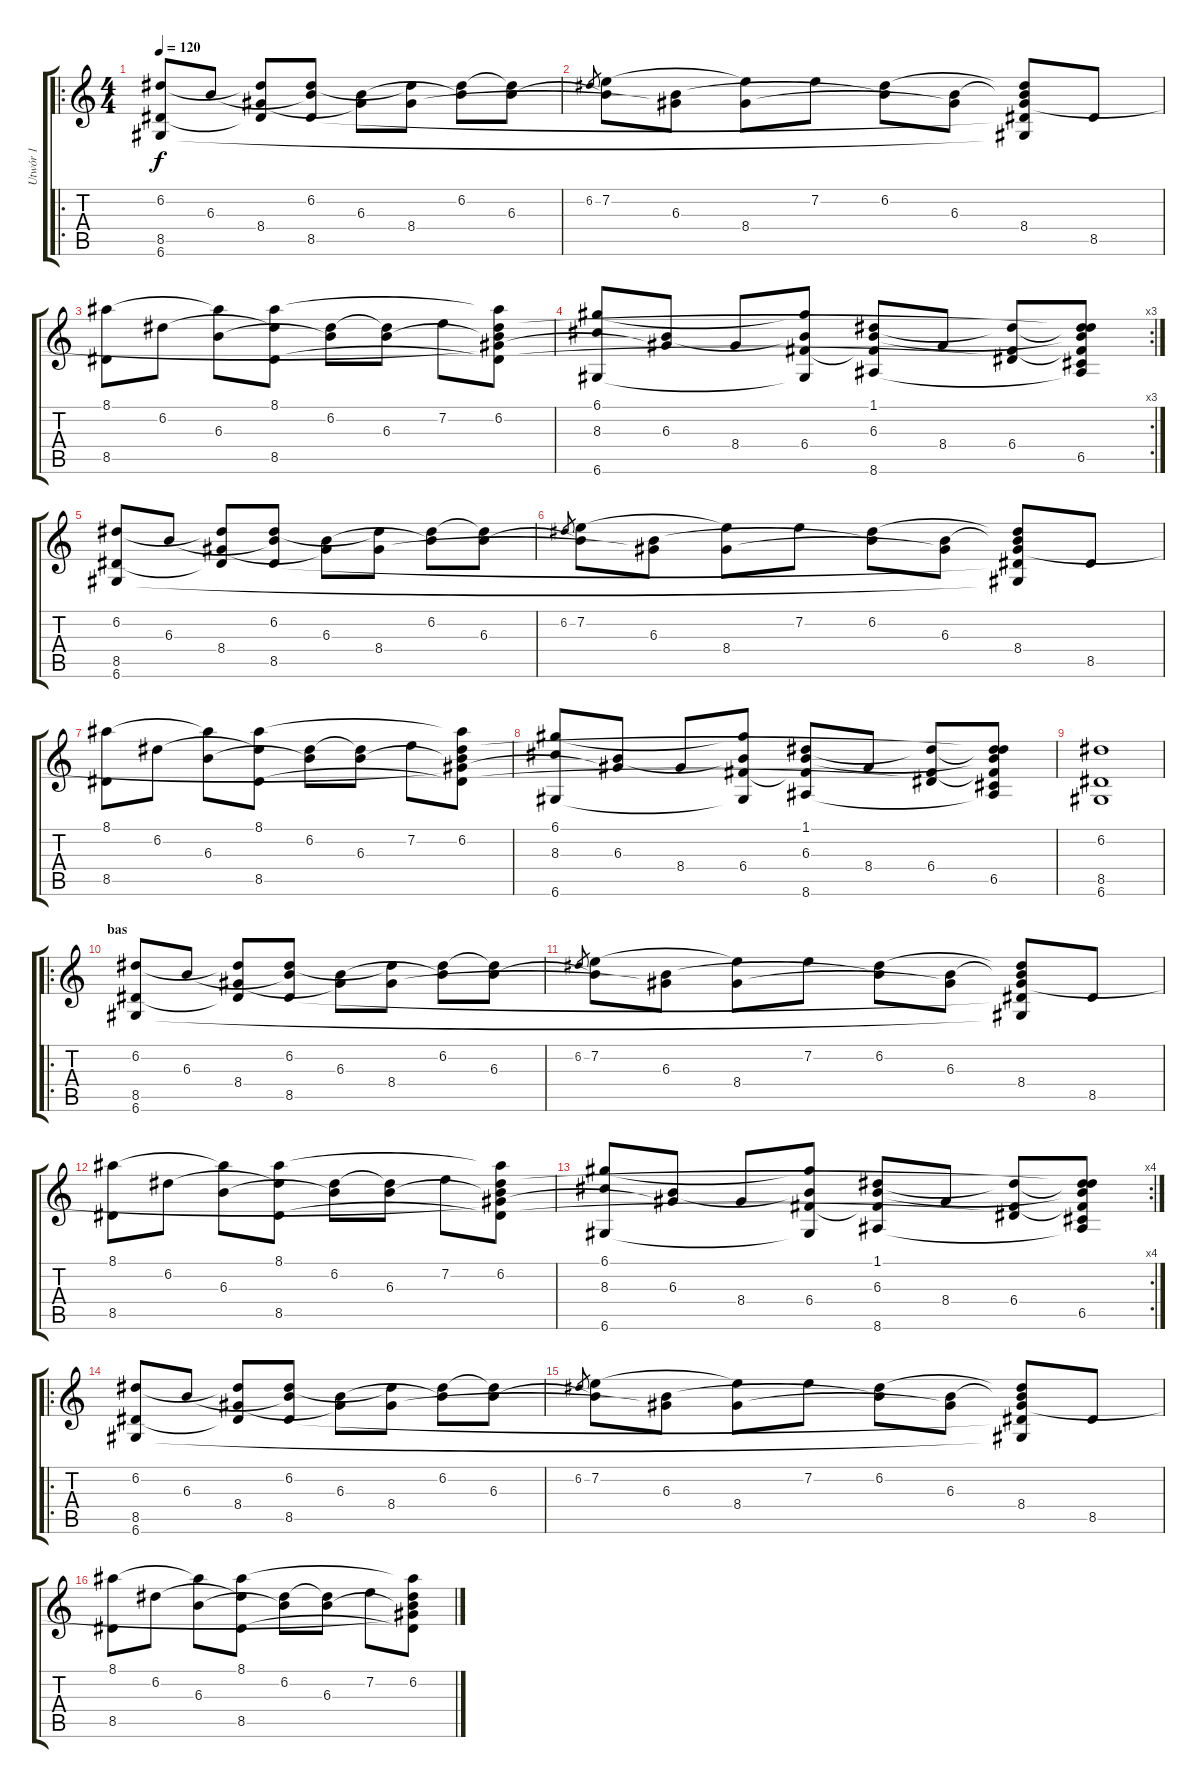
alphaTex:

\track ("Utwór 1" "Utwór 1") {instrument acousticguitarsteel}
\staff {score tabs}
\tuning (D4 A3 F3 C3 G2 D2) {hide}
\ro
\ts (4 4)
\tempo 120
\clef g2
\ks c
(6.2 8.5 6.6).8{dy f instrument acousticguitarsteel} 6.3.8 (6.2{t} 8.4 8.5{t}).8 (6.2 6.3{t} 8.5).8 (6.3 8.4{t}).8 (6.2{t} 8.4).8 (6.2 6.3{t}).8 (6.2{t} 6.3).8 |
6.2.8{gr} (7.2 6.3{t}).8 (6.3 8.4{t}).8 (7.2{t} 8.4).8 7.2.8 (6.2 6.3{t}).8 (6.3 8.4{t}).8 (6.2{t} 6.3{t} 8.4 8.5{t} 6.6{t}).8 8.5.8 |
(8.1 8.5).8 6.2.8 (8.1{t} 6.3).8 (8.1 6.2{t} 8.5).8 (6.2 6.3{t}).8 (6.2{t} 6.3).8 7.2.8 (8.1{t} 6.2 6.3{t} 8.4{t} 8.5{t}).8 |
\rc 3
(6.1 8.3 6.6).8 (6.3 8.4{t}).8 8.4.8 (6.1{t} 6.3{t} 6.4 6.6{t}).8 (1.1 6.3 6.4{t} 8.6).8 8.4.8 (1.1{t} 6.4 8.5{t}).8 (1.1{t} 6.2{t} 6.3{t} 6.4{t} 6.5 8.6{t}).8 |
(6.2 8.5 6.6).8 6.3.8 (6.2{t} 8.4 8.5{t}).8 (6.2 6.3{t} 8.5).8 (6.3 8.4{t}).8 (6.2{t} 8.4).8 (6.2 6.3{t}).8 (6.2{t} 6.3).8 |
6.2.8{gr} (7.2 6.3{t}).8 (6.3 8.4{t}).8 (7.2{t} 8.4).8 7.2.8 (6.2 6.3{t}).8 (6.3 8.4{t}).8 (6.2{t} 6.3{t} 8.4 8.5{t} 6.6{t}).8 8.5.8 |
(8.1 8.5).8 6.2.8 (8.1{t} 6.3).8 (8.1 6.2{t} 8.5).8 (6.2 6.3{t}).8 (6.2{t} 6.3).8 7.2.8 (8.1{t} 6.2 6.3{t} 8.4{t} 8.5{t}).8 |
(6.1 8.3 6.6).8 (6.3 8.4{t}).8 8.4.8 (6.1{t} 6.3{t} 6.4 6.6{t}).8 (1.1 6.3 6.4{t} 8.6).8 8.4.8 (1.1{t} 6.4 8.5{t}).8 (1.1{t} 6.2{t} 6.3{t} 6.4{t} 6.5 8.6{t}).8 |
(6.2 8.5 6.6).1 |
\ro
\section ("" "bas")
(6.2 8.5 6.6).8 6.3.8 (6.2{t} 8.4 8.5{t}).8 (6.2 6.3{t} 8.5).8 (6.3 8.4{t}).8 (6.2{t} 8.4).8 (6.2 6.3{t}).8 (6.2{t} 6.3).8 |
6.2.8{gr} (7.2 6.3{t}).8 (6.3 8.4{t}).8 (7.2{t} 8.4).8 7.2.8 (6.2 6.3{t}).8 (6.3 8.4{t}).8 (6.2{t} 6.3{t} 8.4 8.5{t} 6.6{t}).8 8.5.8 |
(8.1 8.5).8 6.2.8 (8.1{t} 6.3).8 (8.1 6.2{t} 8.5).8 (6.2 6.3{t}).8 (6.2{t} 6.3).8 7.2.8 (8.1{t} 6.2 6.3{t} 8.4{t} 8.5{t}).8 |
\rc 4
(6.1 8.3 6.6).8 (6.3 8.4{t}).8 8.4.8 (6.1{t} 6.3{t} 6.4 6.6{t}).8 (1.1 6.3 6.4{t} 8.6).8 8.4.8 (1.1{t} 6.4 8.5{t}).8 (1.1{t} 6.2{t} 6.3{t} 6.4{t} 6.5 8.6{t}).8 |
\ro
(6.2 8.5 6.6).8 6.3.8 (6.2{t} 8.4 8.5{t}).8 (6.2 6.3{t} 8.5).8 (6.3 8.4{t}).8 (6.2{t} 8.4).8 (6.2 6.3{t}).8 (6.2{t} 6.3).8 |
6.2.8{gr} (7.2 6.3{t}).8 (6.3 8.4{t}).8 (7.2{t} 8.4).8 7.2.8 (6.2 6.3{t}).8 (6.3 8.4{t}).8 (6.2{t} 6.3{t} 8.4 8.5{t} 6.6{t}).8 8.5.8 |
(8.1 8.5).8 6.2.8 (8.1{t} 6.3).8 (8.1 6.2{t} 8.5).8 (6.2 6.3{t}).8 (6.2{t} 6.3).8 7.2.8 (8.1{t} 6.2 6.3{t} 8.4{t} 8.5{t}).8
